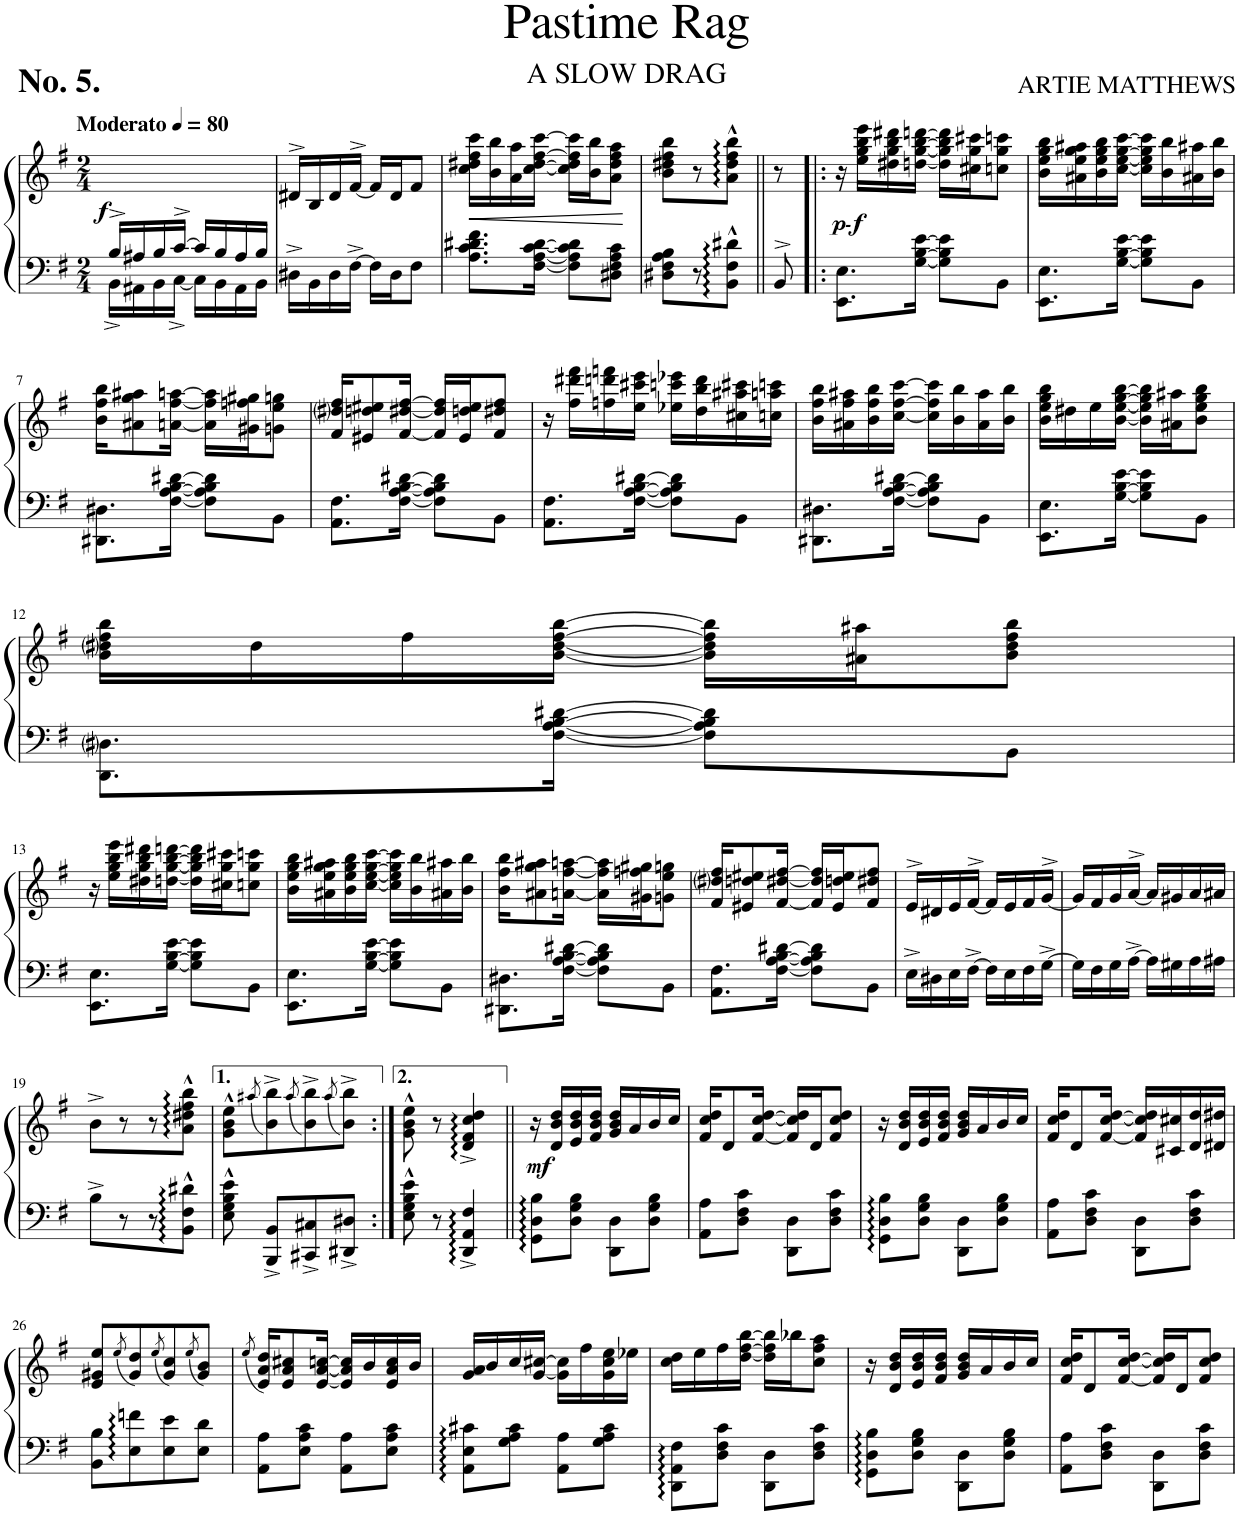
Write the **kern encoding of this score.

**kern	**kern	**dynam
*part1	*part1	*part1
*staff2	*staff1	*staff1/2
*I"Piano	*	*
*I'Pno.	*	*
*clefF4	*clefG2	*
*k[f#]	*k[f#]	*
*M2/4	*M2/4	*
*MM80	*MM80	*
=1	=1	=1
*^	*	*
!	!	!LO:TX:a:B:t=Moderato	!
!	!	!	!LO:DY:b
16B^>/LL	16BB^<\LL	2ryy	f
16A#X/	16AA#X\	.	.
16B/	16BB\	.	.
[>16c^>/JJ	[<16C^<\JJ	.	.
16c/LL]	16C\LL]	.	.
16B/	16BB\	.	.
16A#/	16AA#\	.	.
16B/JJ	16BB\JJ	.	.
*v	*v	*	*
=2	=2	=2
16D#X^\LL	16d#X^>/LL	.
16BB\	16B/	.
16D#\	16d#/	.
[16F#^\JJ	[16f#^>/JJ	.
16F#\LL]	16f#/LL]	.
16D#\J	16d#/J	.
8F#\J	8f#/J	.
=3	=3	=3
!	!	!LO:HP:b
8.A\ 8.c\ 8.d#X\ 8.f#\L	16cc\ 16dd#X\ 16ff#\ 16ccc\LL	<
.	16b\ 16bb\	.
.	16a\ 16aa\	.
[16F#\ [<16A\ [16c\ [16d#\Jk	[16cc\ [16dd#\ [16ff#\ [16ccc\JJ	.
8F#\] 8A\] 8c\] 8d#\]L	16cc\] 16dd#\] 16ff#\] 16ccc\]LL	.
.	16b\ 16bb\J	.
8D#X\ 8F#\ 8A\ 8c\J	8a\ 8dd#\ 8ff#\ 8aa\J	.
.	.	[
=4	=4	=4
8D#X\ 8F#\ 8A\ 8B\L	8b\ 8dd#X\ 8ff#\ 8bb\L	.
8r	8r	.
8BB\^^ 8F#\^^ 8d#X\^^J	8a\^^ 8dd#\^^ 8ff#\^^ 8bb\^^J	.
=4X1||	=4X1||	=4X1||
8BB^>/	8r	.
=5!|:	=5!|:	=5!|:
!	!	!LO:DY:b
!	!	!LO:DY:n=1:b
!	!	!LO:DY:n=2:b
8.EE\ 8.E\L	16r	p other-dynamics f
.	16ee\ 16gg\ 16bb\ 16eee\LL	.
.	16dd#X\ 16gg\ 16bb\ 16ddd#X\	.
[16G\ [16B\ [16e\Jk	[16ddn\ [<16gg\ [16bb\ [16dddn\JJ	.
8G\] 8B\] 8e\]L	16dd\] 16gg\] 16bb\] 16ddd\]LL	.
.	16cc#X\ 16gg\ 16ccc#X\J	.
8BB\J	8ccn\ 8gg\ 8cccn\J	.
=6	=6	=6
8.EE\ 8.E\L	16b\ 16ee\ 16gg\ 16bb\LL	.
.	16a#X\ 16ee\ 16gg\ 16aa#X\	.
.	16b\ 16ee\ 16gg\ 16bb\	.
[16G\ [16B\ [16e\Jk	[16cc\ [16ee\ [16gg\ [16ccc\JJ	.
8G\] 8B\] 8e\]L	16cc\] 16ee\] 16gg\] 16ccc\]LL	.
.	16b\ 16bb\	.
8BB\J	16a#X\ 16aa#X\	.
.	16b\ 16bb\JJ	.
!!LO:LB:g=z
=7	=7	=7
8.DD#X\ 8.D#X\L	16b\ 16ff#\ 16bb\KL	.
.	8a#X\ 8gg\ 8aa#X\	.
[16F#\ [16A\ [16B\ [16d#X\Jk	[16an\ [<16ff#\ [16aan\Jk	.
8F#\] 8A\] 8B\] 8d#\]L	16a\] 16ff#\] 16aa\]LL	.
.	16g#X\ 16ffn\ 16gg#X\J	.
8BB\J	8gn\ 8ee\ 8ggn\J	.
=8	=8	=8
8.AA\ 8.F#\L	16f#/ 16dd#i/ 16ff#/KL	.
.	8e#X/ 8ddn/ 8ee#X/	.
[16F#\ [16A\ [16B\ [16d#X\Jk	[16f#/ [16dd#X/ [16ff#/Jk	.
8F#\] 8A\] 8B\] 8d#\]L	16f#/] 16dd#/] 16ff#/]LL	.
.	16e#/ 16ddn/ 16ee#/J	.
8BB\J	8f#/ 8dd#X/ 8ff#/J	.
=9	=9	=9
8.AA\ 8.F#\L	16r	.
.	16ff#\ 16ddd#X\ 16fff#\LL	.
.	16ffn\ 16dddn\ 16fffn\	.
[16F#\ [16A\ [16B\ [16d#X\Jk	16ee\ 16ccc#X\ 16eee\JJ	.
8F#\] 8A\] 8B\] 8d#\]L	16ee-X\ 16cccn\ 16eee-X\LL	.
.	16dd\ 16bb\ 16ddd\	.
8BB\J	16cc#X\ 16aa#X\ 16ccc#X\	.
.	16ccn\ 16aan\ 16cccn\JJ	.
=10	=10	=10
8.DD#X\ 8.D#X\L	16b\ 16ff#\ 16bb\LL	.
.	16a#X\ 16ff#\ 16aa#X\	.
.	16b\ 16ff#\ 16bb\	.
[16F#\ [16A\ [16B\ [16d#X\Jk	[16cc\ [16ff#\ [16ccc\JJ	.
8F#\] 8A\] 8B\] 8d#\]L	16cc\] 16ff#\] 16ccc\]LL	.
.	16b\ 16bb\	.
8BB\J	16a#\ 16aa#\	.
.	16b\ 16bb\JJ	.
=11	=11	=11
8.EE\ 8.E\L	16b\ 16ee\ 16gg\ 16bb\LL	.
.	16dd#X\	.
.	16ee\	.
[16G\ [16B\ [16e\Jk	[16b\ [<16ee\ [16gg\ [16bb\JJ	.
8G\] 8B\] 8e\]L	16b\] 16ee\] 16gg\] 16bb\]LL	.
.	16a#X\ 16aa#X\J	.
8BB\J	8b\ 8ee\ 8gg\ 8bb\J	.
!!LO:LB:g=z
=12	=12	=12
8.DD#X\ 8.D#i\L	16b\ 16dd#i\ 16ff#\ 16bb\LL	.
.	16dd#\	.
.	16ff#\	.
[16F#\ [16A\ [16B\ [16d#X\Jk	[16b\ [<16dd#\ [16ff#\ [16bb\JJ	.
8F#\] 8A\] 8B\] 8d#\]L	16b\] 16dd#\] 16ff#\] 16bb\]LL	.
.	16a#X\ 16aa#X\J	.
8BB\J	8b\ 8dd#\ 8ff#\ 8bb\J	.
!!LO:LB:g=z
=13	=13	=13
8.EE\ 8.E\L	16r	.
.	16ee\ 16gg\ 16bb\ 16eee\LL	.
.	16dd#X\ 16gg\ 16bb\ 16ddd#X\	.
[16G\ [16B\ [16e\Jk	[16ddn\ [<16gg\ [16bb\ [16dddn\JJ	.
8G\] 8B\] 8e\]L	16dd\] 16gg\] 16bb\] 16ddd\]LL	.
.	16cc#X\ 16gg\ 16ccc#X\J	.
8BB\J	8ccn\ 8gg\ 8cccn\J	.
=14	=14	=14
8.EE\ 8.E\L	16b\ 16ee\ 16gg\ 16bb\LL	.
.	16a#X\ 16ee\ 16gg\ 16aa#X\	.
.	16b\ 16ee\ 16gg\ 16bb\	.
[16G\ [16B\ [16e\Jk	[16cc\ [16ee\ [16gg\ [16ccc\JJ	.
8G\] 8B\] 8e\]L	16cc\] 16ee\] 16gg\] 16ccc\]LL	.
.	16b\ 16bb\	.
8BB\J	16a#X\ 16aa#X\	.
.	16b\ 16bb\JJ	.
=15	=15	=15
8.DD#X\ 8.D#X\L	16b\ 16ff#\ 16bb\KL	.
.	8a#X\ 8gg\ 8aa#X\	.
[16F#\ [16A\ [16B\ [16d#X\Jk	[16an\ [<16ff#\ [16aan\Jk	.
8F#\] 8A\] 8B\] 8d#\]L	16a\] 16ff#\] 16aa\]LL	.
.	16g#X\ 16ffn\ 16gg#X\J	.
8BB\J	8gn\ 8ee\ 8ggn\J	.
=16	=16	=16
8.AA\ 8.F#\L	16f#/ 16dd#i/ 16ff#/KL	.
.	8e#X/ 8ddn/ 8ee#X/	.
[16F#\ [16A\ [16B\ [16d#X\Jk	[16f#/ [16dd#X/ [16ff#/Jk	.
8F#\] 8A\] 8B\] 8d#\]L	16f#/] 16dd#/] 16ff#/]LL	.
.	16e#/ 16ddn/ 16ee#/J	.
8BB\J	8f#/ 8dd#X/ 8ff#/J	.
=17	=17	=17
16E^\LL	16e^>/LL	.
16D#X\	16d#X/	.
16E\	16e/	.
[16F#^\JJ	[16f#^>/JJ	.
16F#\LL]	16f#/LL]	.
16E\	16e/	.
16F#\	16f#/	.
[16G^\JJ	[16g^>/JJ	.
=18	=18	=18
16G\LL]	16g/LL]	.
16F#\	16f#/	.
16G\	16g/	.
[16A^\JJ	[16a^>/JJ	.
16A\LL]	16a/LL]	.
16G#X\	16g#X/	.
16A\	16a/	.
16A#X\JJ	16a#X/JJ	.
!!LO:LB:g=z
=19	=19	=19
8B^\L	8b^\L	.
8r	8r	.
8r	8r	.
8BB\^^ 8F#\^^ 8d#X\^^J	8a\^^ 8dd#X\^^ 8ff#\^^ 8bb\^^J	.
=20	=20	=20
8E\^^ 8G\^^ 8B\^^ 8e\^^	8g\^^ 8b\^^ 8ee\^^L	.
.	(8qaa#X/	.
8BBB/^ 8BB/^L	8b\^ 8bb\^)	.
.	(8qaa#/	.
8CC#X/^ 8C#X/^	8b\^ 8bb\^)	.
.	(8qaa#/	.
8DD#X/^ 8D#X/^J	8b\^ 8bb\^J)	.
=21:|!	=21:|!	=21:|!
8E\^^ 8G\^^ 8B\^^ 8e\^^	8g\^^ 8b\^^ 8ee\^^	.
8r	8r	.
4DD/^ 4AA/^ 4F#/^	4d/^ 4f#/^ 4cc/^ 4dd/^	.
=22||	=22||	=22||
!	!	!LO:DY:b
8GG\ 8D\ 8B\L	16r	mf
.	16d/ 16b/ 16dd/LL	.
8D\ 8G\ 8B\J	16e/ 16b/ 16dd/	.
.	16f#/ 16b/ 16dd/JJ	.
8DD\ 8D\L	16g/ 16b/ 16dd/LL	.
.	16a/	.
8D\ 8G\ 8B\J	16b/	.
.	16cc/JJ	.
=23	=23	=23
8AA\ 8A\L	16f#/ 16cc/ 16dd/KL	.
.	8d/	.
8D\ 8F#\ 8c\J	.	.
.	[16f#/ [16cc/ [16dd/Jk	.
8DD\ 8D\L	16f#/] 16cc/] 16dd/]LL	.
.	16d/J	.
8D\ 8F#\ 8c\J	8f#/ 8cc/ 8dd/J	.
=24	=24	=24
8GG\ 8D\ 8B\L	16r	.
.	16d/ 16b/ 16dd/LL	.
8D\ 8G\ 8B\J	16e/ 16b/ 16dd/	.
.	16f#/ 16b/ 16dd/JJ	.
8DD\ 8D\L	16g/ 16b/ 16dd/LL	.
.	16a/	.
8D\ 8G\ 8B\J	16b/	.
.	16cc/JJ	.
=25	=25	=25
8AA\ 8A\L	16f#/ 16cc/ 16dd/KL	.
.	8d/	.
8D\ 8F#\ 8c\J	.	.
.	[16f#/ [16cc/ [16dd/Jk	.
8DD\ 8D\L	16f#/] 16cc/] 16dd/]LL	.
.	16c#X/ 16cc#X/	.
8D\ 8F#\ 8c\J	16d/ 16dd/	.
.	16d#X/ 16dd#X/JJ	.
!!LO:LB:g=z
=26	=26	=26
8BB\ 8B\L	8e/ 8g#X/ 8ee/L	.
.	(8qee/	.
8E\ 8fn\	8g#/ 8dd/)	.
.	(8qee/	.
8E\ 8e\	8g#/ 8cc/)	.
.	(8qee/	.
8E\ 8d\J	8g#/ 8b/J)	.
=27	=27	=27
.	(8qee/	.
8AA\ 8A\L	16e/ 16a/ 16dd/KL)	.
.	8e/ 8a/ 8cc#X/	.
8E\ 8A\ 8c\J	.	.
.	[16e/ [16a/ [16ccn/Jk	.
8AA\ 8A\L	16e/] 16a/] 16cc/]LL	.
.	16b/	.
8E\ 8A\ 8c\J	16e/ 16a/ 16cc/	.
.	16b/JJ	.
=28	=28	=28
8AA\ 8E\ 8c#X\L	16g/ 16a/LL	.
.	16b/	.
8G\ 8A\ 8c#\J	16cc/	.
.	[16g/ [16cc#X/JJ	.
8AA\ 8A\L	16g\] 16cc#\]LL	.
.	16ff#\	.
8G\ 8A\ 8c#\J	16g\ 16cc#\ 16ee\	.
.	16ee-X\JJ	.
=29	=29	=29
8DD\ 8AA\ 8F#\L	16cc\ 16dd\LL	.
.	16ee\	.
8D\ 8F#\ 8c\J	16ff#\	.
.	[16dd\ [16ff#\ [16bb\JJ	.
8DD\ 8D\L	16dd\] 16ff#\] 16bb\]LL	.
.	16bb-X\J	.
8D\ 8F#\ 8c\J	8cc\ 8ff#\ 8aa\J	.
=30	=30	=30
8GG\ 8D\ 8B\L	16r	.
.	16d/ 16b/ 16dd/LL	.
8D\ 8G\ 8B\J	16e/ 16b/ 16dd/	.
.	16f#/ 16b/ 16dd/JJ	.
8DD\ 8D\L	16g/ 16b/ 16dd/LL	.
.	16a/	.
8D\ 8G\ 8B\J	16b/	.
.	16cc/JJ	.
=31	=31	=31
8AA\ 8A\L	16f#/ 16cc/ 16dd/KL	.
.	8d/	.
8D\ 8F#\ 8c\J	.	.
.	[16f#/ [16cc/ [16dd/Jk	.
8DD\ 8D\L	16f#/] 16cc/] 16dd/]LL	.
.	16d/J	.
8D\ 8F#\ 8c\J	8f#/ 8cc/ 8dd/J	.
=	=	=
*-	*-	*-
